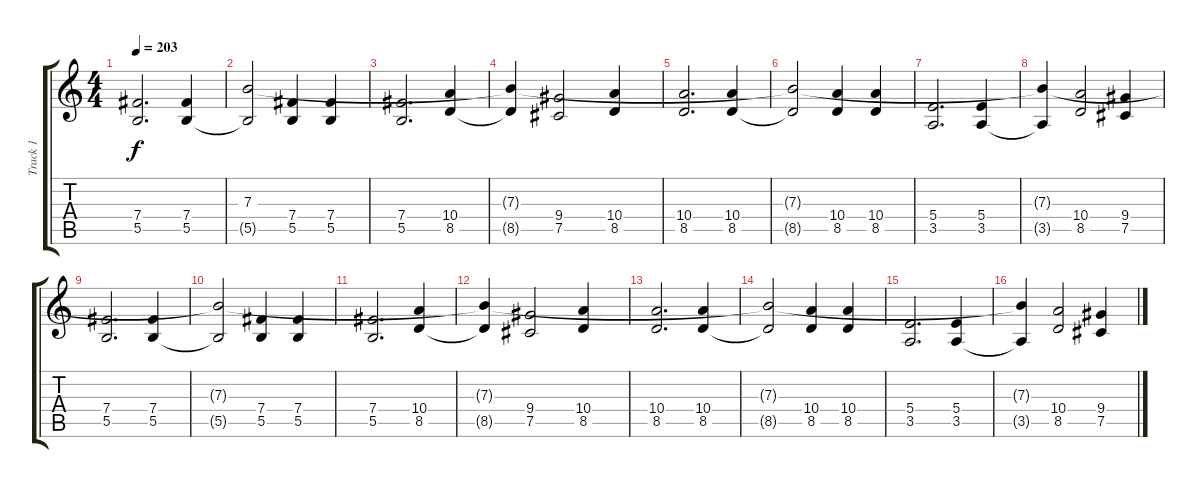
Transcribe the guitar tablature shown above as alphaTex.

\track ("Track 1" "Track 1") {instrument overdrivenguitar}
\staff {score tabs}
\tuning (Db4 Ab3 E3 B2 Gb2 B1) {hide}
\ts (4 4)
\tempo 203
\clef g2
\ks c
(7.4 5.5).2{d dy f volume 9 instrument overdrivenguitar} (7.4 5.5).4 |
(7.3 5.5{t}).2 (7.4 5.5).4 (7.4 5.5).4 |
(7.4 5.5).2{d} (10.4 8.5).4 |
(7.3{t} 8.5{t}).4 (9.4 7.5).2 (10.4 8.5).4 |
(10.4 8.5).2{d} (10.4 8.5).4 |
(7.3{t} 8.5{t}).2 (10.4 8.5).4 (10.4 8.5).4 |
(5.4 3.5).2{d} (5.4 3.5).4 |
(7.3{t} 3.5{t}).4 (10.4 8.5).2 (9.4 7.5).4 |
(7.4 5.5).2{d} (7.4 5.5).4 |
(7.3{t} 5.5{t}).2 (7.4 5.5).4 (7.4 5.5).4 |
(7.4 5.5).2{d} (10.4 8.5).4 |
(7.3{t} 8.5{t}).4 (9.4 7.5).2 (10.4 8.5).4 |
(10.4 8.5).2{d} (10.4 8.5).4 |
(7.3{t} 8.5{t}).2 (10.4 8.5).4 (10.4 8.5).4 |
(5.4 3.5).2{d} (5.4 3.5).4 |
(7.3{t} 3.5{t}).4 (10.4 8.5).2 (9.4 7.5).4
